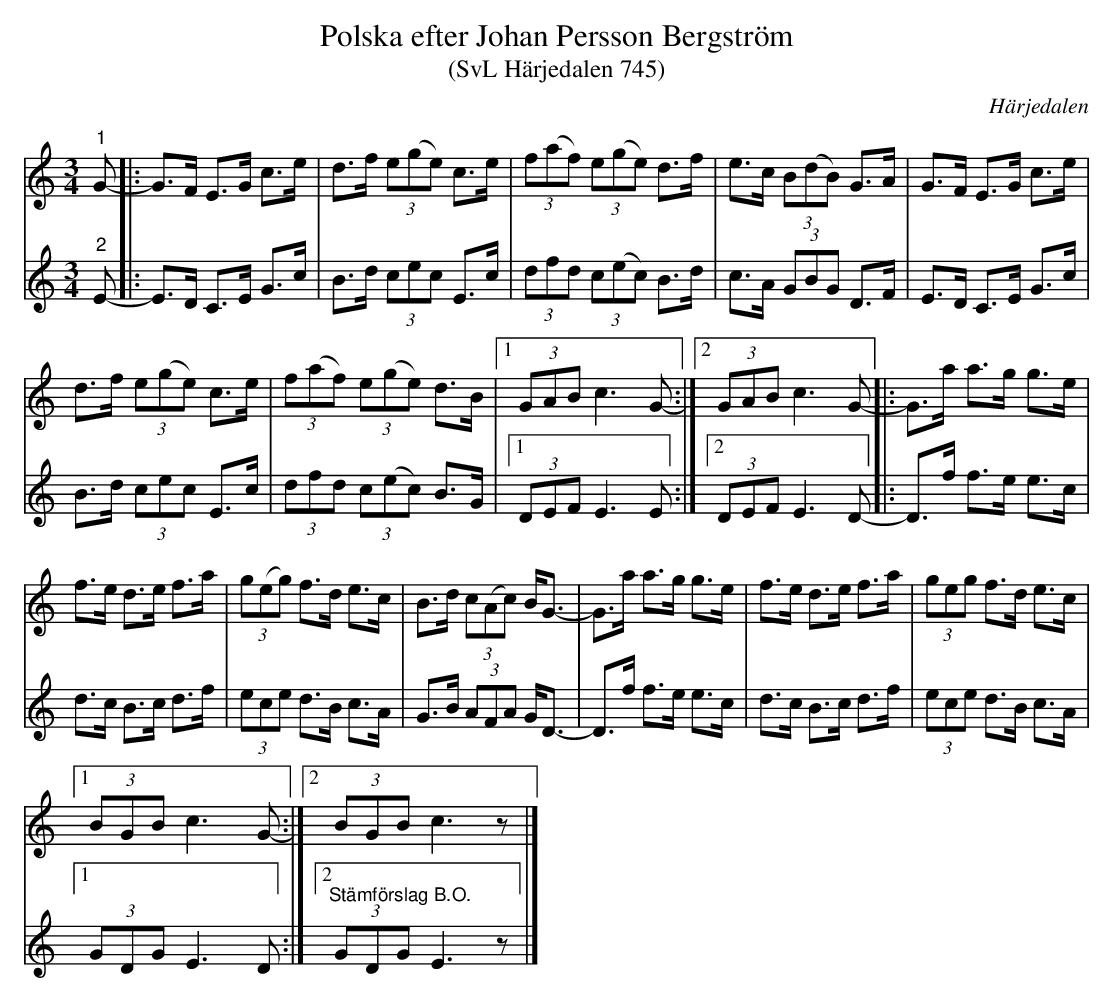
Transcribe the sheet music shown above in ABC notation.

X:1
T:Polska efter Johan Persson Bergström
T:(SvL Härjedalen 745)
O:Härjedalen
L:1/8
M:3/4
K:C
V:1
"^1" G- |: G>F E>G c>e | d>f (3e(ge) c>e | (3f(af) (3e(ge) d>f | e>c (3B(dB) G>A | G>F E>G c>e |
d>f (3e(ge) c>e | (3f(af) (3e(ge) d>B |1 (3GAB c3 G- :|2 (3GAB c3 G- |: G>a a>g g>e |
f>e d>e f>a | (3g(eg) f>d e>c | B>d (3c(Ac) B<G- | G>a a>g g>e | f>e d>e f>a | (3geg f>d e>c |1
(3BGB c3 G- :|2 (3BGB c3 z |]
V:2
"^2" E- |: E>D C>E G>c | B>d (3cec E>c | (3dfd (3c(ec) B>d | c>A (3GBG D>F | E>D C>E G>c |
B>d (3cec E>c | (3dfd (3c(ec) B>G |1 (3DEF E3 E :|2 (3DEF E3 D- |: D>f f>e e>c | d>c B>c d>f |
(3ece d>B c>A | G>B (3AFA G<D- | D>f f>e e>c |
d>c B>c d>f | (3ece d>B c>A |1 (3GDG E3 D :|2"^Stämförslag B.O." (3GDG E3 z |]
